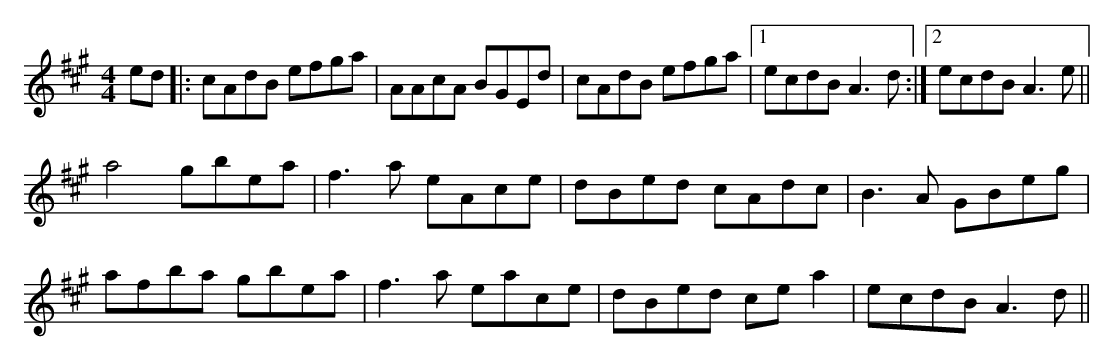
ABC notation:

X:1
M:4/4
K:A
ed|:cAdB efga|AAcA BGEd|cAdB efga|1 ecdB A3d:|2 ecdB A3e||
a4 gbea|f3a eAce|dBed cAdc|B3A GBeg|
afba gbea|f3a eace|dBed cea2|ecdB A3d||
